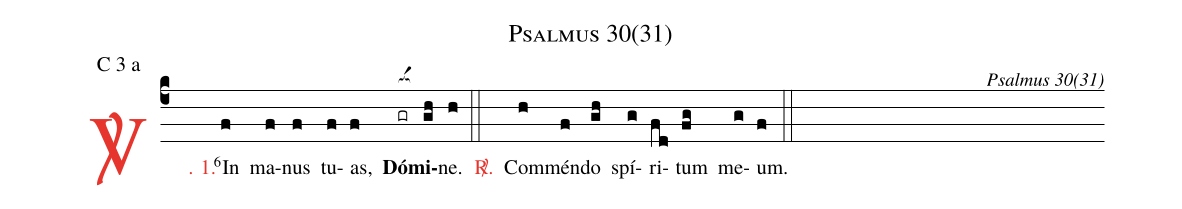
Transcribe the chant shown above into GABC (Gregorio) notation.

name: Psalmus 30(31);
mode: C 3 a;
commentary: Psalmus 30(31);
%%
(c4)

<c><sp>V/</sp>. 1.</c>() <v>\VSup{6}</v>In(f) ma(f)nus(f) tu(f)as,(f) <b>Dó</b><nlba>(gr[ocba:1{])<b>mi</b>(gh[ocba:0}])ne.</nlba>(h)

(::)

<nlba><c><sp>R/</sp>.</c>() Com</nlba>(h)mén(f)do(gh) spí(g)ri(fd)tum(fg) me(g)um.(f)

(::)
